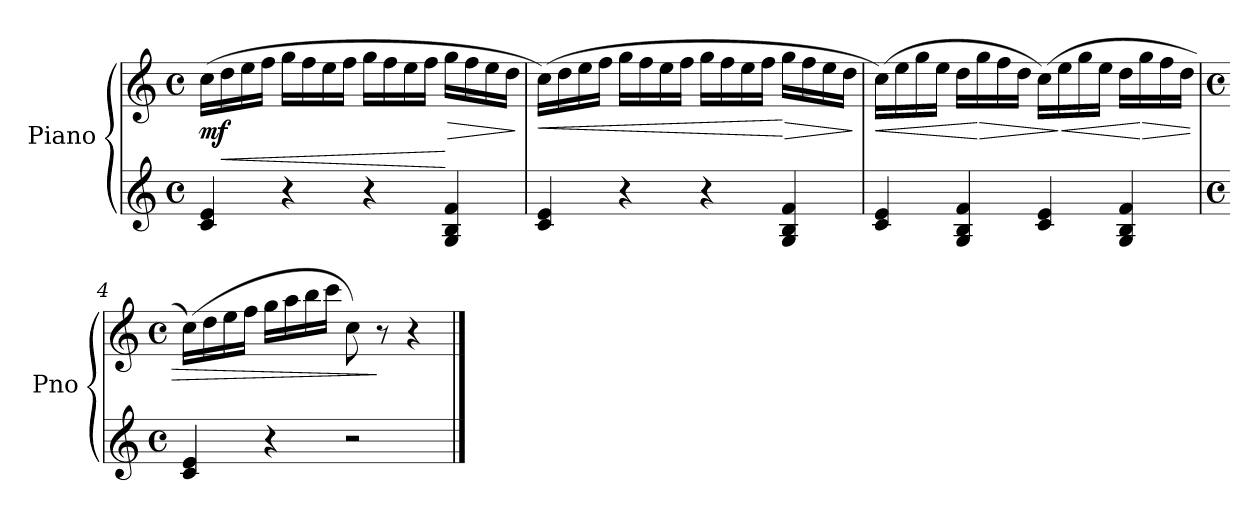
**kern	**kern	**dynam
*part1	*part1	*part1
*staff2	*staff1	*staff1/2
*I"Piano	*	*
*I'Pno	*	*
*clefG2	*clefG2	*
*k[]	*k[]	*
*M4/4	*M4/4	*
*met(c)	*met(c)	*
=1	=1	=1
!	!	!LO:DY:b
4c/<< 4e/<<	(>16cc\LL	mf
!	!	!LO:HP:b
.	16dd\	<
.	16ee\	.
.	16ff\JJ	.
4r	16gg\LL	.
.	16ff\	.
.	16ee\	.
.	16ff\JJ	.
4r	16gg\LL	.
.	16ff\	.
.	16ee\	.
.	16ff\JJ	.
!	!	!LO:HP:n=1:b
4G/<<< 4B/<<< 4f/<<<	16gg\LL	[ >
.	16ff\	.
.	16ee\	.
.	16dd\JJ	.
.	.	]
=2	=2	=2
!	!	!LO:HP:b
4c/<< 4e/<<	(>16cc\LL)	<
.	16dd\	.
.	16ee\	.
.	16ff\JJ	.
4r	16gg\LL	.
.	16ff\	.
.	16ee\	.
.	16ff\JJ	.
4r	16gg\LL	.
.	16ff\	.
.	16ee\	.
.	16ff\JJ	.
!	!	!LO:HP:n=1:b
4G/<<< 4B/<<< 4f/<<<	16gg\LL	[ >
.	16ff\	.
.	16ee\	.
.	16dd\JJ	.
.	.	]
=3	=3	=3
!	!	!LO:HP:b
4c/<< 4e/<<	(>16cc\LL)	<
.	16ee\	.
.	16gg\	.
.	16ee\JJ	.
4G/ 4B/ 4f/	16dd\LL	.
!	!	!LO:HP:n=1:b
.	16gg\	[ >
.	16ff\	.
.	16dd\JJ	.
4c/ 4e/	(>16cc\LL)	.
!	!	!LO:HP:n=1:b
.	16ee\	] <
.	16gg\	.
.	16ee\JJ	.
4G/ 4B/ 4f/	16dd\LL	.
!	!	!LO:HP:n=1:b
.	16gg\	[ >
.	16ff\	.
.	16dd\JJ	.
!!LO:LB:g=z
=4	=4	=4
*M4/4	*M4/4	*
*met(c)	*met(c)	*
4c/ 4e/	(>16cc\LL)	.
.	16dd\	.
.	16ee\	.
.	16ff\JJ	.
4r	16gg\LL	.
.	16aa\	.
.	16bb\	.
.	16ccc\JJ	.
2r	8cc\)	.
.	8r	]
.	4r	.
==	==	==
*-	*-	*-
